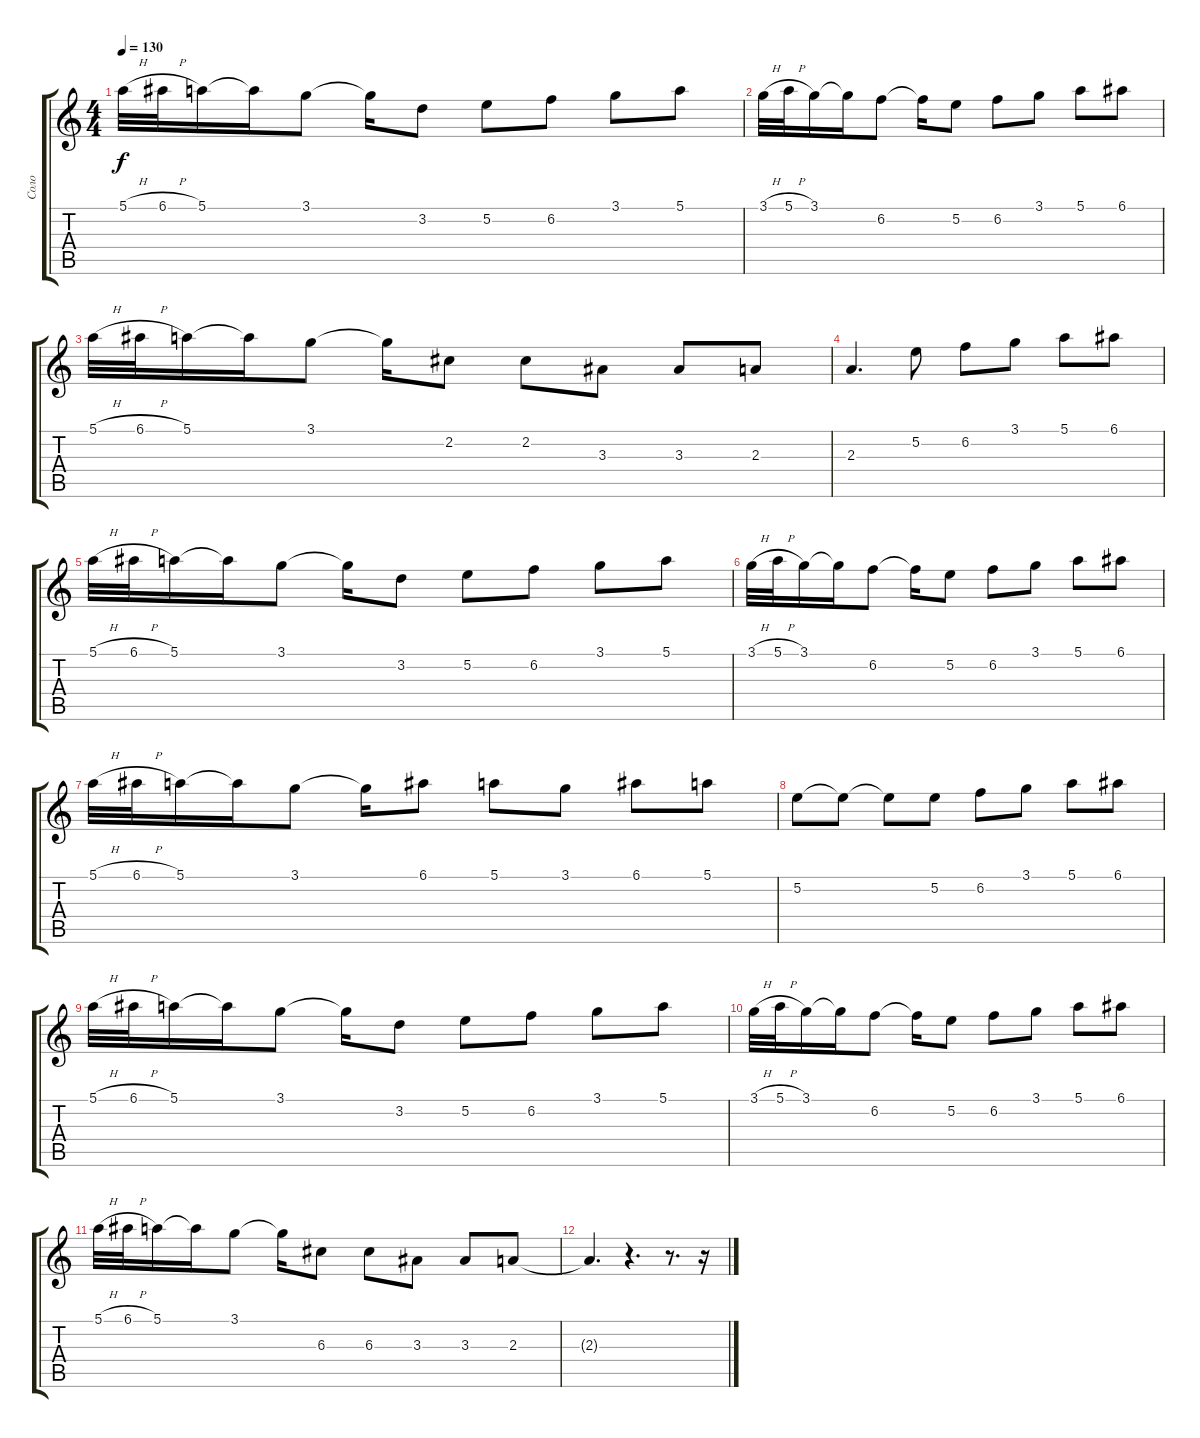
\track ("Соло" "Соло") {instrument acousticguitarsteel}
\staff {score tabs}
\tuning (E4 B3 G3 D3 A2 E2) {hide}
\ts (4 4)
\tempo 130
\clef g2
\ks c
5.1{h}.32{dy f} 6.1{h}.32 5.1.16 5.1{t}.16 3.1.8 3.1{t}.16 3.2.8 5.2.8 6.2.8 3.1.8 5.1.8 |
3.1{h}.32 5.1{h}.32 3.1.16 3.1{t}.16 6.2.8 6.2{t}.16 5.2.8 6.2.8 3.1.8 5.1.8 6.1.8 |
5.1{h}.32 6.1{h}.32 5.1.16 5.1{t}.16 3.1.8 3.1{t}.16 2.2.8 2.2.8 3.3.8 3.3.8 2.3.8 |
2.3.4{d} 5.2.8 6.2.8 3.1.8 5.1.8 6.1.8 |
5.1{h}.32 6.1{h}.32 5.1.16 5.1{t}.16 3.1.8 3.1{t}.16 3.2.8 5.2.8 6.2.8 3.1.8 5.1.8 |
3.1{h}.32 5.1{h}.32 3.1.16 3.1{t}.16 6.2.8 6.2{t}.16 5.2.8 6.2.8 3.1.8 5.1.8 6.1.8 |
5.1{h}.32 6.1{h}.32 5.1.16 5.1{t}.16 3.1.8 3.1{t}.16 6.1.8 5.1.8 3.1.8 6.1.8 5.1.8 |
5.2.8 5.2{t}.8 5.2{t}.8 5.2.8 6.2.8 3.1.8 5.1.8 6.1.8 |
5.1{h}.32 6.1{h}.32 5.1.16 5.1{t}.16 3.1.8 3.1{t}.16 3.2.8 5.2.8 6.2.8 3.1.8 5.1.8 |
3.1{h}.32 5.1{h}.32 3.1.16 3.1{t}.16 6.2.8 6.2{t}.16 5.2.8 6.2.8 3.1.8 5.1.8 6.1.8 |
5.1{h}.32 6.1{h}.32 5.1.16 5.1{t}.16 3.1.8 3.1{t}.16 6.3.8 6.3.8 3.3.8 3.3.8 2.3.8 |
2.3{t}.4{d} r.4{d} r.8{d} r.16
